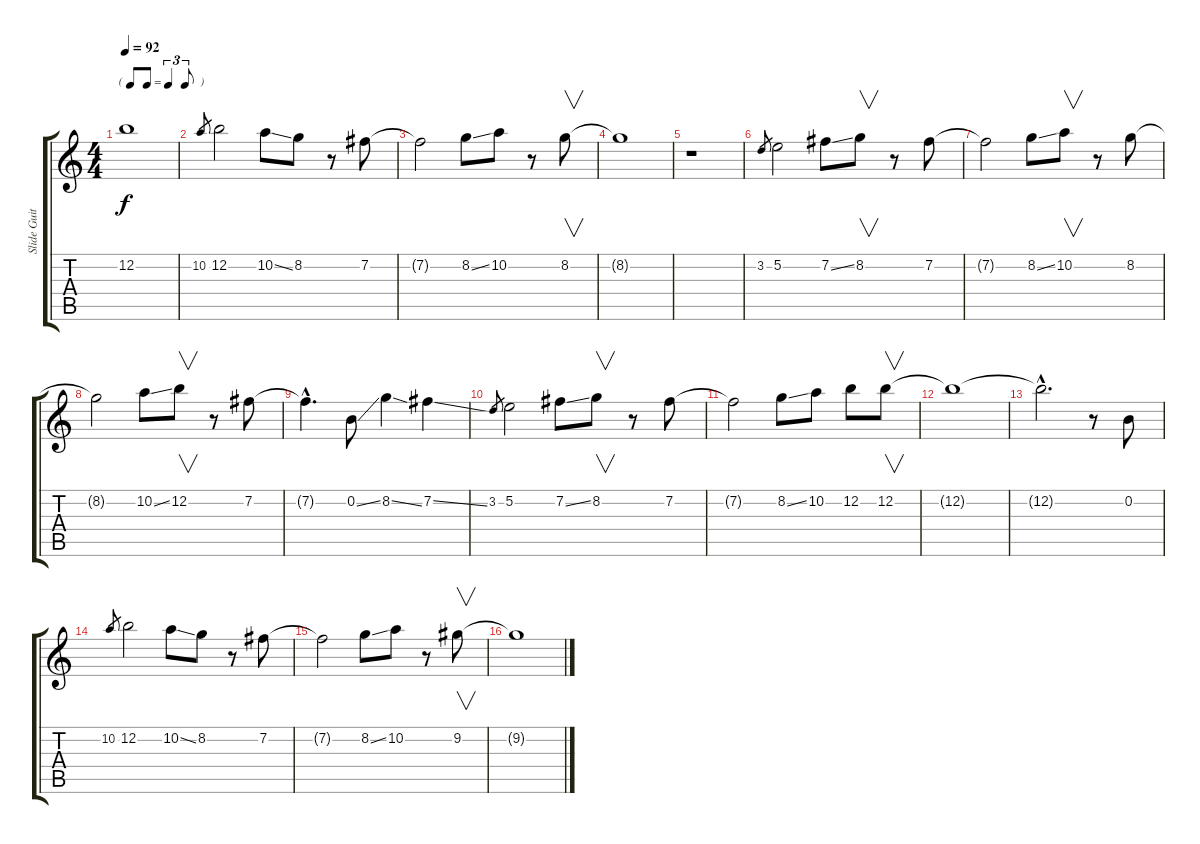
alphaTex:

\track ("Slide Guitar" "Slide Guit") {instrument acousticguitarsteel}
\staff {score tabs}
\tuning (E4 B3 G3 D3 A2 E2) {hide}
\ts (4 4)
\tf triplet8th
\tempo 92
\clef g2
\ks c
12.2{t}.1{dy f} |
10.2.8{gr} 12.2.2 10.2{ss}.8 8.2.8 r.8 7.2.8 |
7.2{t}.2 8.2{ss}.8 10.2.8 r.8 8.2.8{v} |
8.2{t}.1 |
r.1 |
3.2.8{gr} 5.2.2 7.2{ss}.8 8.2.8{v} r.8 7.2.8 |
7.2{t}.2 8.2{ss}.8 10.2.8{v} r.8 8.2.8 |
8.2{t}.2 10.2{ss}.8 12.2.8{v} r.8 7.2.8 |
7.2{hac t}.4{d} 0.2{ss}.8 8.2{ss}.4 7.2{ss}.4 |
3.2.8{gr} 5.2.2 7.2{ss}.8 8.2.8{v} r.8 7.2.8 |
7.2{t}.2 8.2{ss}.8 10.2.8 12.2.8 12.2.8{v} |
12.2{t}.1 |
12.2{hac t}.2{d} r.8 0.2.8 |
10.2.8{gr} 12.2.2 10.2{ss}.8 8.2.8 r.8 7.2.8 |
7.2{t}.2 8.2{ss}.8 10.2.8 r.8 9.2.8{v} |
9.2{t}.1
